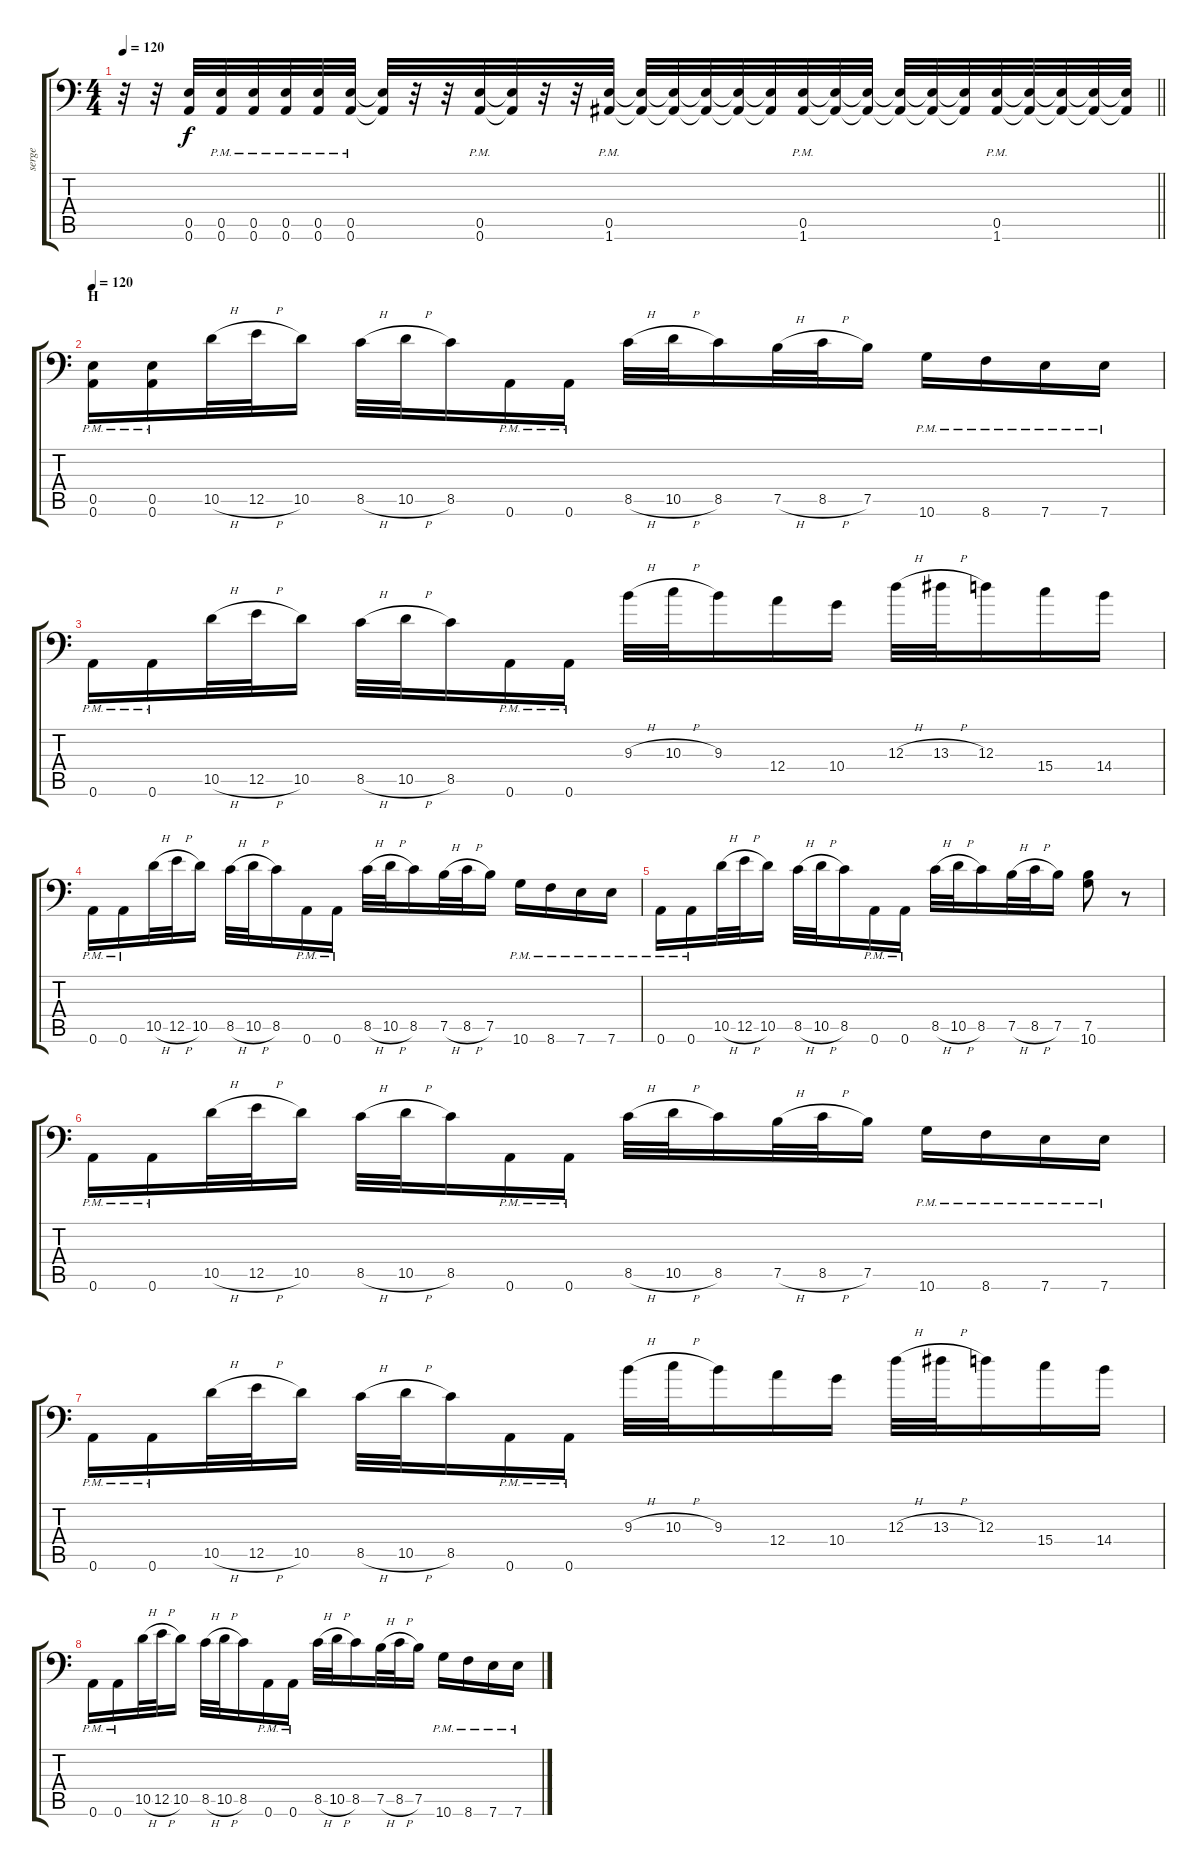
\track ("serge" "serge") {instrument distortionguitar}
\staff {score tabs}
\tuning (B3 Gb3 D3 A2 E2 A1) {hide}
\ts (4 4)
\tempo 120
\clef f4
\barLineRight lightlight
\ks c
r.32{dy f} r.32 (0.5{t} 0.6{t}).32 (0.5 0.6{pm}).32 (0.5 0.6{pm}).32 (0.5 0.6{pm}).32 (0.5 0.6{pm}).32 (0.5 0.6{pm}).32 (0.5{t} 0.6{t}).32 r.32 r.32 (0.5 0.6{pm}).32 (0.5{t} 0.6{t}).32 r.32 r.32 (0.5 1.6{pm}).32 (0.5{t} 1.6{t}).32 (0.5{t} 1.6{t}).32 (0.5{t} 1.6{t}).32 (0.5{t} 1.6{t}).32 (0.5{t} 1.6{t}).32 (0.5 1.6{pm}).32 (0.5{t} 1.6{t}).32 (0.5{t} 1.6{t}).32 (0.5{t} 1.6{t}).32 (0.5{t} 1.6{t}).32 (0.5{t} 1.6{t}).32 (0.5 1.6{pm}).32 (0.5{t} 1.6{t}).32 (0.5{t} 1.6{t}).32 (0.5{t} 1.6{t}).32 (0.5{t} 1.6{t}).32 |
\section ("" "H")
\tempo 120
(0.5 0.6{pm}).16 (0.5 0.6{pm}).16 10.5{h}.32 12.5{h}.32 10.5.16 8.5{h}.32 10.5{h}.32 8.5.16 0.6{pm}.16 0.6{pm}.16 8.5{h}.32 10.5{h}.32 8.5.16 7.5{h}.32 8.5{h}.32 7.5.16 10.6{pm}.16 8.6{pm}.16 7.6{pm}.16 7.6{pm}.16 |
0.6{pm}.16 0.6{pm}.16 10.5{h}.32 12.5{h}.32 10.5.16 8.5{h}.32 10.5{h}.32 8.5.16 0.6{pm}.16 0.6{pm}.16 9.3{h}.32 10.3{h}.32 9.3.16 12.4.16 10.4.16 12.3{h}.32 13.3{h}.32 12.3.16 15.4.16 14.4.16 |
0.6{pm}.16 0.6{pm}.16 10.5{h}.32 12.5{h}.32 10.5.16 8.5{h}.32 10.5{h}.32 8.5.16 0.6{pm}.16 0.6{pm}.16 8.5{h}.32 10.5{h}.32 8.5.16 7.5{h}.32 8.5{h}.32 7.5.16 10.6{pm}.16 8.6{pm}.16 7.6{pm}.16 7.6{pm}.16 |
0.6{pm}.16 0.6{pm}.16 10.5{h}.32 12.5{h}.32 10.5.16 8.5{h}.32 10.5{h}.32 8.5.16 0.6{pm}.16 0.6{pm}.16 8.5{h}.32 10.5{h}.32 8.5.16 7.5{h}.32 8.5{h}.32 7.5.16 (7.5 10.6).8 r.8 |
0.6{pm}.16 0.6{pm}.16 10.5{h}.32 12.5{h}.32 10.5.16 8.5{h}.32 10.5{h}.32 8.5.16 0.6{pm}.16 0.6{pm}.16 8.5{h}.32 10.5{h}.32 8.5.16 7.5{h}.32 8.5{h}.32 7.5.16 10.6{pm}.16 8.6{pm}.16 7.6{pm}.16 7.6{pm}.16 |
0.6{pm}.16 0.6{pm}.16 10.5{h}.32 12.5{h}.32 10.5.16 8.5{h}.32 10.5{h}.32 8.5.16 0.6{pm}.16 0.6{pm}.16 9.3{h}.32 10.3{h}.32 9.3.16 12.4.16 10.4.16 12.3{h}.32 13.3{h}.32 12.3.16 15.4.16 14.4.16 |
0.6{pm}.16 0.6{pm}.16 10.5{h}.32 12.5{h}.32 10.5.16 8.5{h}.32 10.5{h}.32 8.5.16 0.6{pm}.16 0.6{pm}.16 8.5{h}.32 10.5{h}.32 8.5.16 7.5{h}.32 8.5{h}.32 7.5.16 10.6{pm}.16 8.6{pm}.16 7.6{pm}.16 7.6{pm}.16
